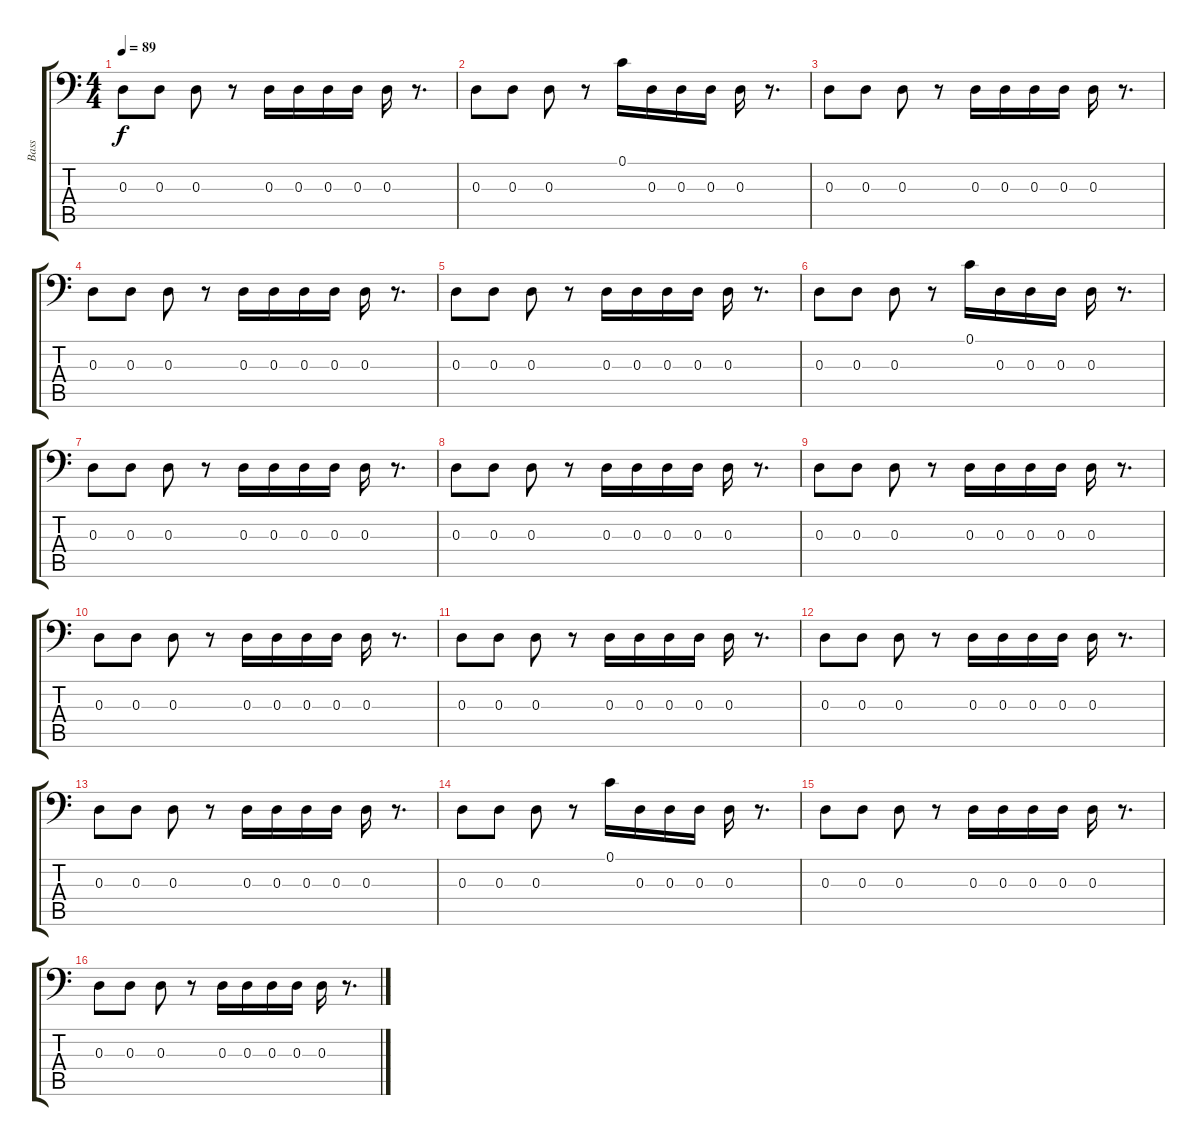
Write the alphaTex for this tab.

\track ("Bass" "Bass") {instrument electricbasspick}
\staff {score tabs}
\tuning (C3 G2 D2 A1 E1 B0) {hide}
\ts (4 4)
\tempo 89
\clef f4
\ks c
0.3.8{dy f} 0.3.8 0.3.8 r.8 0.3.16 0.3.16 0.3.16 0.3.16 0.3.16 r.8{d} |
0.3.8 0.3.8 0.3.8 r.8 0.1.16 0.3.16 0.3.16 0.3.16 0.3.16 r.8{d} |
0.3.8 0.3.8 0.3.8 r.8 0.3.16 0.3.16 0.3.16 0.3.16 0.3.16 r.8{d} |
0.3.8 0.3.8 0.3.8 r.8 0.3.16 0.3.16 0.3.16 0.3.16 0.3.16 r.8{d} |
0.3.8 0.3.8 0.3.8 r.8 0.3.16 0.3.16 0.3.16 0.3.16 0.3.16 r.8{d} |
0.3.8 0.3.8 0.3.8 r.8 0.1.16 0.3.16 0.3.16 0.3.16 0.3.16 r.8{d} |
0.3.8 0.3.8 0.3.8 r.8 0.3.16 0.3.16 0.3.16 0.3.16 0.3.16 r.8{d} |
0.3.8 0.3.8 0.3.8 r.8 0.3.16 0.3.16 0.3.16 0.3.16 0.3.16 r.8{d} |
0.3.8 0.3.8 0.3.8 r.8 0.3.16 0.3.16 0.3.16 0.3.16 0.3.16 r.8{d} |
0.3.8 0.3.8 0.3.8 r.8 0.3.16 0.3.16 0.3.16 0.3.16 0.3.16 r.8{d} |
0.3.8 0.3.8 0.3.8 r.8 0.3.16 0.3.16 0.3.16 0.3.16 0.3.16 r.8{d} |
0.3.8 0.3.8 0.3.8 r.8 0.3.16 0.3.16 0.3.16 0.3.16 0.3.16 r.8{d} |
0.3.8 0.3.8 0.3.8 r.8 0.3.16 0.3.16 0.3.16 0.3.16 0.3.16 r.8{d} |
0.3.8 0.3.8 0.3.8 r.8 0.1.16 0.3.16 0.3.16 0.3.16 0.3.16 r.8{d} |
0.3.8 0.3.8 0.3.8 r.8 0.3.16 0.3.16 0.3.16 0.3.16 0.3.16 r.8{d} |
0.3.8 0.3.8 0.3.8 r.8 0.3.16 0.3.16 0.3.16 0.3.16 0.3.16 r.8{d}
